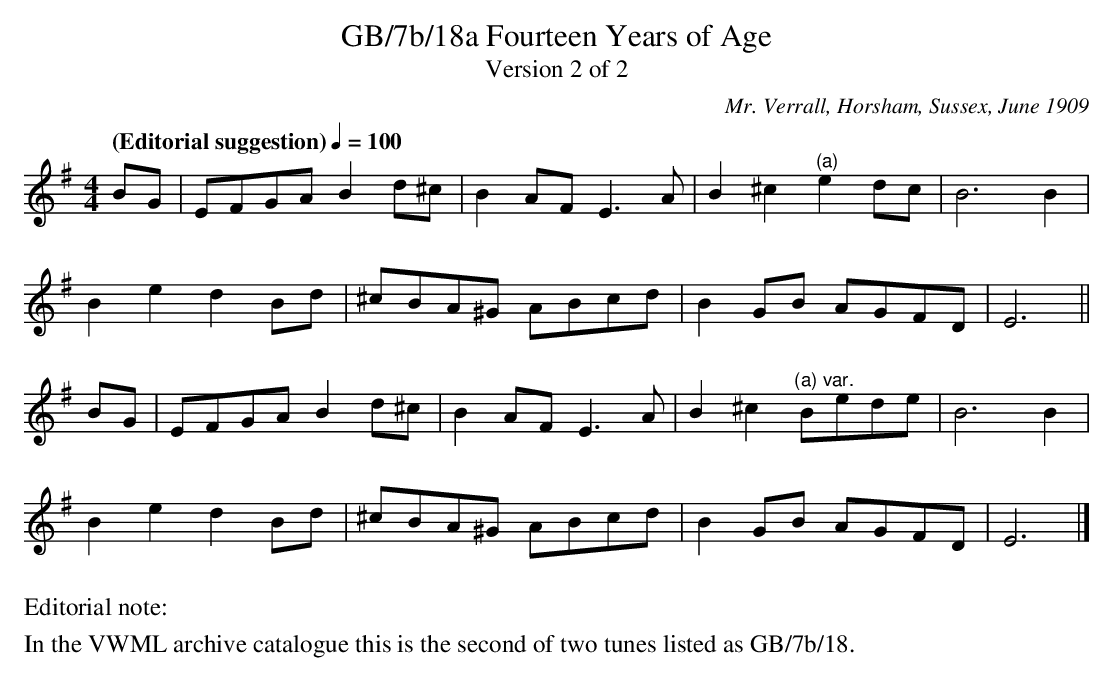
X:1
T:GB/7b/18a Fourteen Years of Age
T:Version 2 of 2
C:Mr. Verrall, Horsham, Sussex, June 1909
L:1/8
M:4/4
Q:"(Editorial suggestion)" 1/4=100
K:Eaeo
BG | EFGA B2 d^c | B2 AF E3 A | B2 ^c2"^(a)" e2 dc | B6 B2 |
B2 e2 d2 Bd | ^cBA^G ABcd |B2 GB AGFD | E6 ||
BG | EFGA B2 d^c | B2 AF E3 A | B2 ^c2"^(a) var." Bede | B6 B2 |
B2 e2 d2 Bd | ^cBA^G ABcd | B2 GB AGFD | E6 |]
